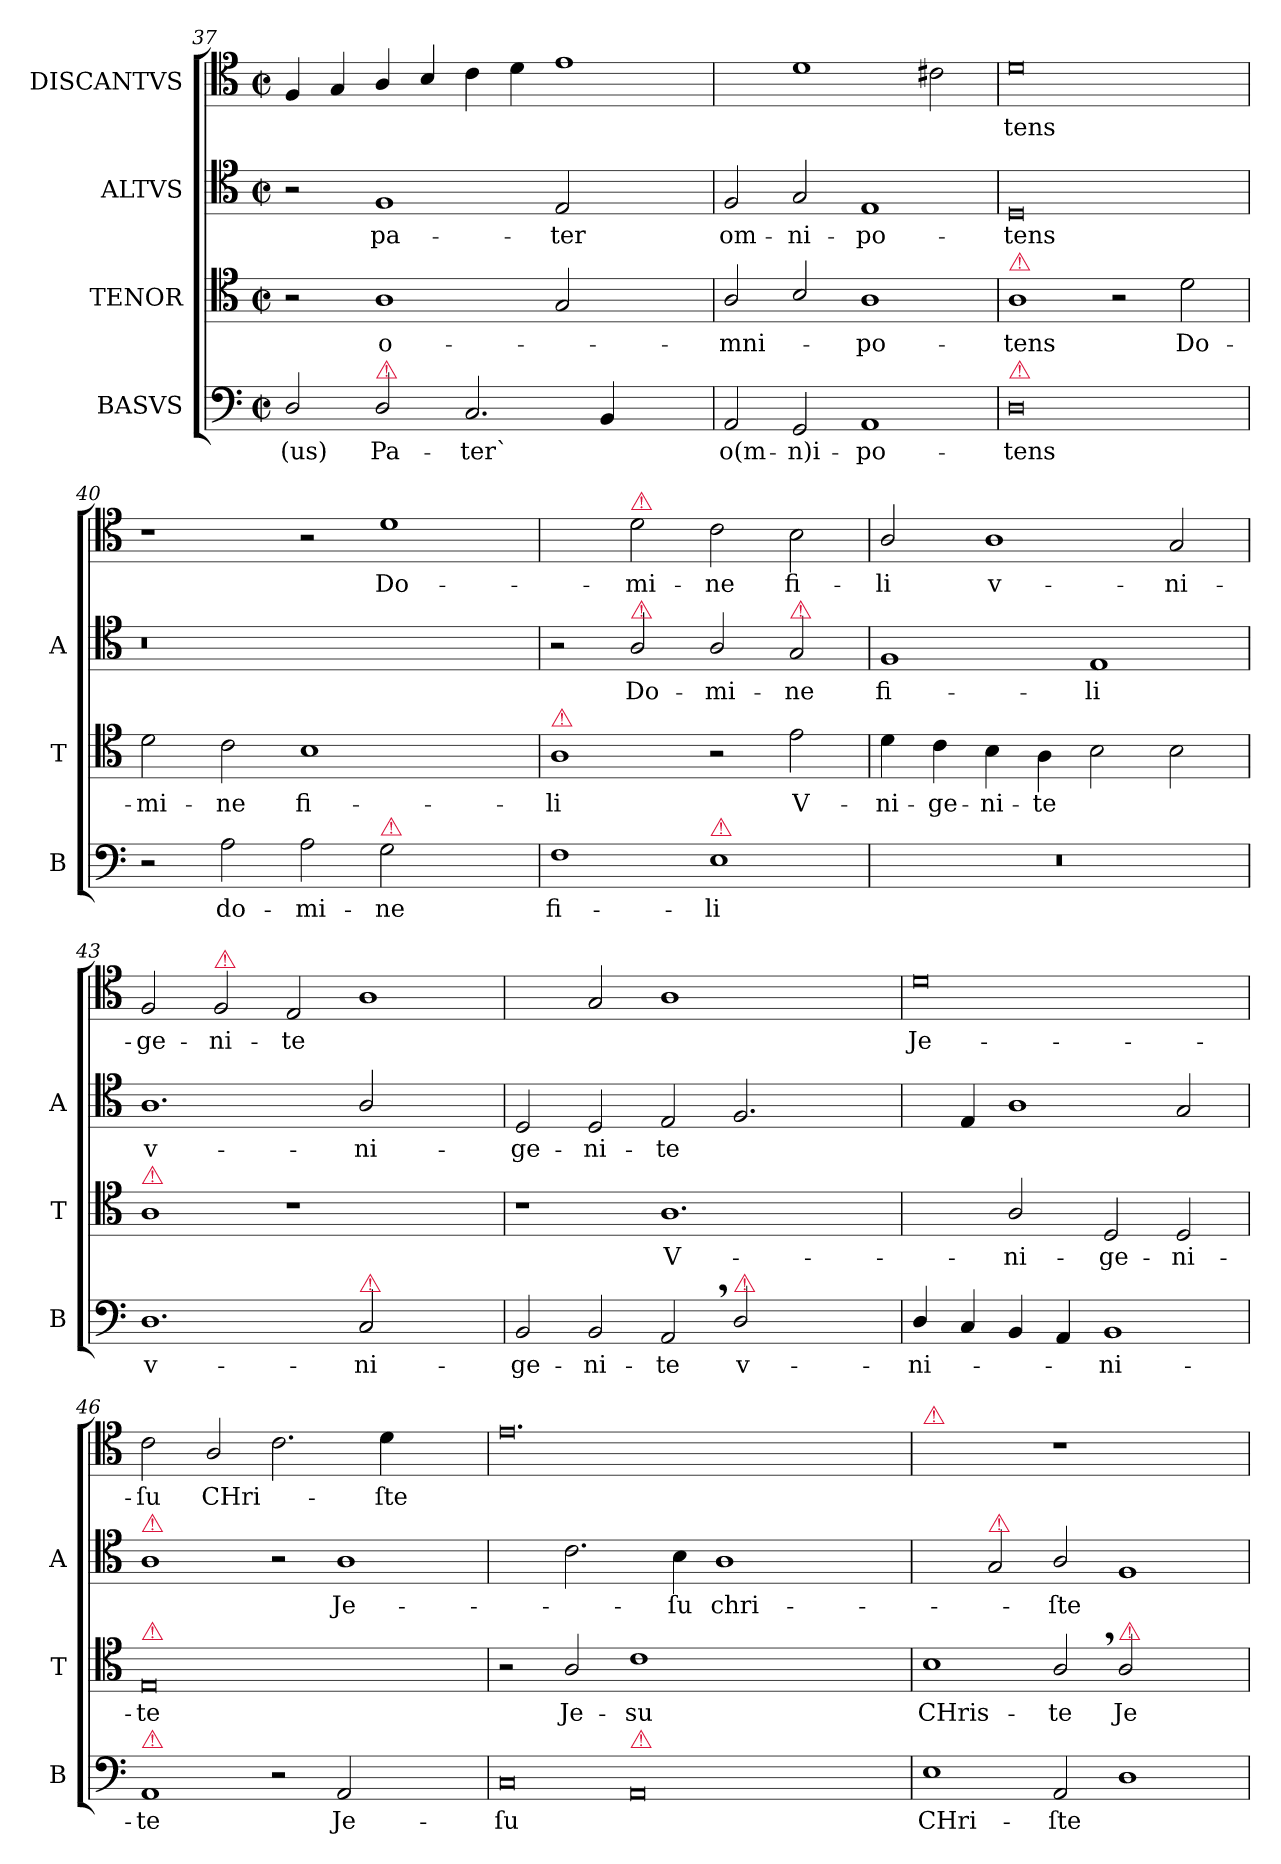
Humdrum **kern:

**kern	**text	**kern	**text	**kern	**text	**kern	**text
*part4	*part4	*part3	*part3	*part2	*part2	*part1	*part1
*staff4	*staff4	*staff3	*staff3	*staff2	*staff2	*staff1	*staff1
*I"BASVS	*	*I"TENOR	*	*I"ALTVS	*	*I"DISCANTVS	*
*I'B	*	*I'T	*	*I'A	*	*	*
*clefF4	*	*clefC4	*	*clefC4	*	*clefC4	*
*k[]	*	*k[]	*	*k[]	*	*k[]	*
*D:dor	*	*D:dor	*	*D:dor	*	*D:dor	*
*M2/1	*	*M2/1	*	*M2/1	*	*M2/1	*
*met(c|)	*	*met(c|)	*	*met(c|)	*	*met(c|)	*
=37	=37	=37	=37	=37	=37	=37	=37
2D/	(us)	2r	.	2r	.	4F/	.
.	.	.	.	.	.	4G/	.
!LO:TX:a:color=crimson:t=⚠	!	!	!	!	!	!	!
!	!	!	!	!	!LO:LY:i	!	!
2D/	Pa-	1A	o-	1F	pa-	4A/	.
.	.	.	.	.	.	4B/	.
2.C/	-ter`	.	.	.	.	4c\	.
.	.	.	.	.	.	4d\	.
!	!	!	!	!	!LO:LY:i	!	!
.	.	2G/	.	2E/	-ter	1e	.
4BB/	.	.	.	.	.	.	.
2ryy	.	2ryy	.	2ryy	.	.	.
=38	=38	=38	=38	=38	=38	=38	=38
!	!	!	!	!	!LO:LY:i	!	!
2AA/	o(m-	2A/	-mni-	2F/	om-	2ryy	.
!	!	!	!	!	!LO:LY:i	!	!
2GG/	-n)i-	2B/	.	2G/	-ni-	1d	.
!	!	!	!	!	!LO:LY:i	!	!
1AA	-po-	1A	-po-	1E	-po-	.	.
.	.	.	.	.	.	2c#X\	.
=39	=39	=39	=39	=39	=39	=39	=39
!	!	!LO:TX:a:color=crimson:t=⚠	!	!	!	!	!
!LO:TX:a:color=crimson:t=⚠	!	!	!	!	!	!	!
!	!	!	!	!	!LO:LY:i	!	!
0D	-tens	1A	-tens	0D	-tens	0d	-tens
.	.	2r	.	.	.	.	.
.	.	2d\	Do-	.	.	.	.
=40	=40	=40	=40	=40	=40	=40	=40
2r	.	2d\	-mi-	0r	.	1r	.
2A\	do-	2c\	-ne	.	.	.	.
2A\	-mi-	1B	fi-	.	.	2r	.
!LO:TX:a:color=crimson:t=⚠	!	!	!	!	!	!	!
2G\	-ne	.	.	.	.	1d	Do-
2ryy	.	2ryy	.	2ryy	.	.	.
=41	=41	=41	=41	=41	=41	=41	=41
!	!	!LO:TX:a:color=crimson:t=⚠	!	!	!	!	!
1F	fi-	1A	-li	2r	.	2ryy	.
!	!	!	!	!	!	!LO:TX:a:color=crimson:t=⚠	!
!	!	!	!	!LO:TX:a:color=crimson:t=⚠	!	!	!
.	.	.	.	2A/	Do-	2d\	-mi-
!LO:TX:a:color=crimson:t=⚠	!	!	!	!	!	!	!
1E	-li	2r	.	2A/	-mi-	2c\	-ne
!	!	!	!	!LO:TX:a:color=crimson:t=⚠	!	!	!
.	.	2e\	V-	2G/	-ne	2B\	fi-
=42	=42	=42	=42	=42	=42	=42	=42
0r	.	4d\	-ni-	1F	fi-	2A/	-li
.	.	4c\	-ge-	.	.	.	.
.	.	4B\	-ni-	.	.	1A	v-
.	.	4A\	-te	.	.	.	.
.	.	2B\	.	1E	-li	.	.
.	.	2B\	.	.	.	2G/	-ni-
=43	=43	=43	=43	=43	=43	=43	=43
!	!	!LO:TX:a:color=crimson:t=⚠	!	!	!	!	!
1.D	v-	1A	.	1.A	v-	2F/	-ge-
!	!	!	!	!	!	!LO:TX:a:color=crimson:t=⚠	!
.	.	.	.	.	.	2F/	-ni-
.	.	1r	.	.	.	2E/	-te
!LO:TX:a:color=crimson:t=⚠	!	!	!	!	!	!	!
2C/	-ni-	.	.	2A/	-ni-	1A	.
2ryy	.	2ryy	.	2ryy	.	.	.
=44	=44	=44	=44	=44	=44	=44	=44
2BB/	-ge-	1r	.	2D/	-ge-	2ryy	.
2BB/	-ni-	.	.	2D/	-ni-	2G/	.
2AA,/	-te	1.A	V-	2E/	-te	1A	.
!LO:TX:a:color=crimson:t=⚠	!	!	!	!	!	!	!
!	!LO:LY:i	!	!	!	!	!	!
2D/	v-	.	.	2.F/	.	.	.
2ryy	.	.	.	.	.	2ryy	.
.	.	.	.	4ryy	.	.	.
=45	=45	=45	=45	=45	=45	=45	=45
!	!LO:LY:i	!	!	!	!	!	!
4D/	-ni-	2ryy	.	4ryy	.	0d	Je-
4C/	.	.	.	4E/	.	.	.
4BB/	.	2A/	-ni-	1A	.	.	.
4AA/	.	.	.	.	.	.	.
!	!LO:LY:i	!	!	!	!	!	!
1BB	-ni-	2D/	-ge-	.	.	.	.
.	.	2D/	-ni-	2G/	.	.	.
=46	=46	=46	=46	=46	=46	=46	=46
!	!	!	!	!LO:TX:a:color=crimson:t=⚠	!	!	!
!	!	!LO:TX:a:color=crimson:t=⚠	!	!	!	!	!
!LO:TX:a:color=crimson:t=⚠	!	!	!	!	!	!	!
!	!LO:LY:i	!	!	!	!	!	!
1AA	-te	0E	-te	1A	.	2c\	-ſu
.	.	.	.	.	.	2A/	CHri-
2r	.	.	.	2r	.	2.c\	.
2AA/	Je-	.	.	1A	Je-	.	.
.	.	.	.	.	.	4d\	-ſte
2ryy	.	2ryy	.	.	.	2ryy	.
=47	=47	=47	=47	=47	=47	=47	=47
!LO:N:vis=0	!	!	!	!	!	!	!
1C	-ſu	2r	.	2ryy	.	0.e	.
.	.	2A/	Je-	2.c\	.	.	.
!LO:TX:a:color=crimson:t=⚠	!	!	!	!	!	!	!
!LO:N:vis=0	!	!	!	!	!	!	!
1AA	.	1c	-su	.	.	.	.
.	.	.	.	4B\	-ſu	.	.
.	.	.	.	1A	chri-	.	.
1ryy	.	1ryy	.	.	.	.	.
.	.	.	.	2ryy	.	.	.
=48	=48	=48	=48	=48	=48	=48	=48
!	!	!	!	!	!	!LO:TX:a:color=crimson:t=⚠	!
1E	CHri-	1B	CHris-	2ryy	.	1ryy	.
!	!	!	!	!LO:TX:a:color=crimson:t=⚠	!	!	!
.	.	.	.	2G/	.	.	.
2AA/	-ſte	2A,/	-te	2A/	-ſte	1r	.
!	!	!LO:TX:a:color=crimson:t=⚠	!	!	!	!	!
!	!	!	!LO:LY:i	!	!	!	!
1D	.	2A/	Je-	1F	.	.	.
.	.	2ryy	.	.	.	2ryy	.
=	=	=	=	=	=	=	=
*-	*-	*-	*-	*-	*-	*-	*-
